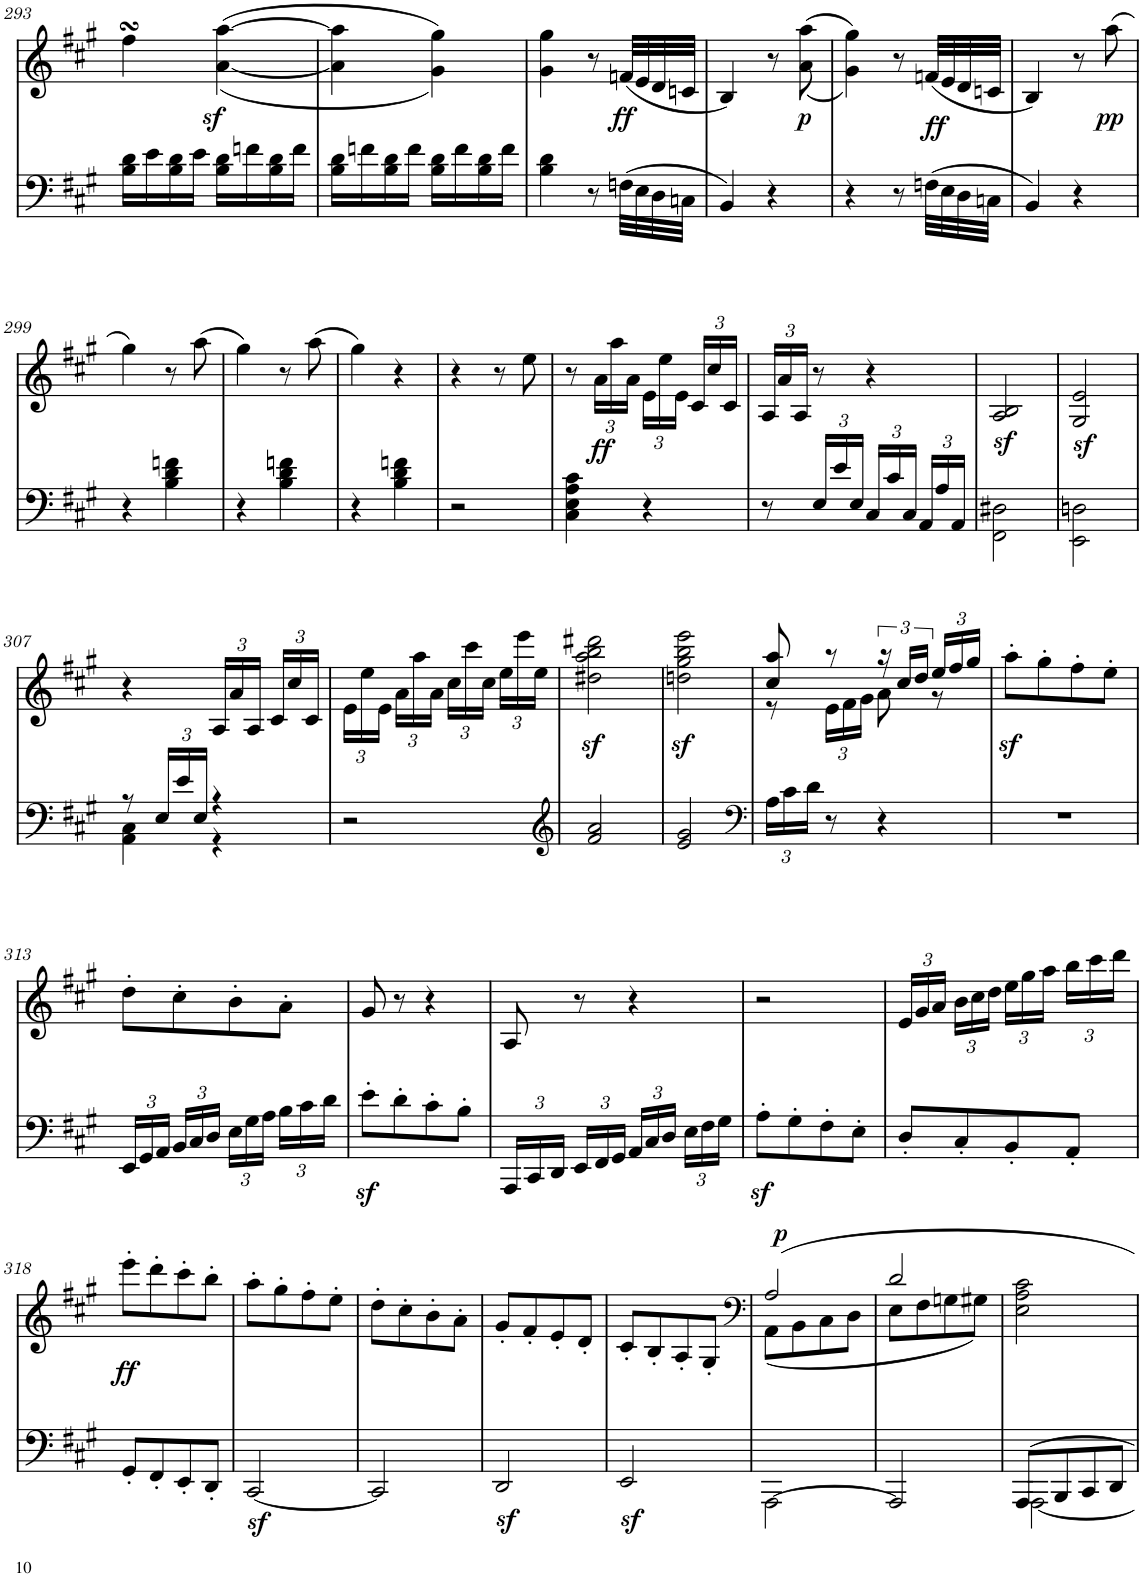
**kern	**kern	**dynam
*part2	*part1	*part1
*staff2	*staff1	*staff1
*I"piano	*I"piano	*
*I'Pno	*I'Pno	*
!!LO:PB:g=z
*clefF4	*clefG2	*
*k[f#c#g#]	*k[f#c#g#]	*
*M2/4	*M2/4	*
=293	=293	=293
16B\ 16d\LL	4ff#sSSS\	.
16e\	.	.
16B\ 16d\	.	.
16e\JJ	.	.
16B\ 16d\LL	(<([4a\z< [4aa\z<	.
16fn\	.	.
16B\ 16d\	.	.
16f\JJ	.	.
=294	=294	=294
16B\ 16d\LL	4a\] 4aa\]	.
16fn\	.	.
16B\ 16d\	.	.
16f\JJ	.	.
16B\ 16d\LL	4g#\ 4gg#\))	.
16f\	.	.
16B\ 16d\	.	.
16f\JJ	.	.
=295	=295	=295
4B\ 4d\	4g#\ 4gg#\	.
8r	8r	.
!	!	!LO:DY:b
(32Fn\LLL	(32fn/LLL	ff
32E\	32e/	.
32D\	32d/	.
32Cn\JJJ	32cn/JJJ	.
=296	=296	=296
4BB/)	4B/)	.
4r	8r	.
!	!	!LO:DY:b
.	(<(8a\ 8aa\	p
=297	=297	=297
4r	4g#\ 4gg#\))	.
8r	8r	.
!	!	!LO:DY:b
(32Fn\LLL	(32fn/LLL	ff
32E\	32e/	.
32D\	32d/	.
32Cn\JJJ	32cn/JJJ	.
=298	=298	=298
4BB/)	4B/)	.
4r	8r	.
!	!	!LO:DY:b
.	(8aa\	pp
!!LO:LB:g=z
=299	=299	=299
4r	4gg#\)	.
4B\ 4d\ 4fn\	8r	.
.	(8aa\	.
=300	=300	=300
4r	4gg#\)	.
4B\ 4d\ 4fn\	8r	.
.	(8aa\	.
=301	=301	=301
4r	4gg#\)	.
4B\ 4d\ 4fn\	4r	.
=302	=302	=302
2r	4r	.
.	8r	.
.	8ee\	.
=303	=303	=303
4C#\ 4E\ 4A\ 4c#\	8r	.
*	*Xbrackettup	*
!	!	!LO:DY:b
.	24a\LL	ff
.	24aa\	.
.	24a\JJ	.
4r	24e\LL	.
.	24ee\	.
.	24e\JJ	.
.	24c#/LL	.
.	24cc#/	.
.	24c#/JJ	.
=304	=304	=304
8r	24A/LL	.
.	24a/	.
.	24A/JJ	.
*Xbrackettup	*	*
24E/LL	8r	.
24e/	.	.
24E/JJ	.	.
24C#/LL	4r	.
24c#/	.	.
24C#/JJ	.	.
24AA/LL	.	.
24A/	.	.
24AA/JJ	.	.
=305	=305	=305
2FF#\z> 2D#X\z>	2A/ 2B/	.
=306	=306	=306
2EE\z> 2Dn\z>	2G#/ 2e/	.
!!LO:LB:g=z
=307	=307	=307
*^	*	*
8r	4AA\ 4C#\	4r	.
24E/LL	.	.	.
24e/	.	.	.
24E/JJ	.	.	.
4r	4r	24A/LL	.
.	.	24a/	.
.	.	24A/JJ	.
.	.	24c#/LL	.
.	.	24cc#/	.
.	.	24c#/JJ	.
*v	*v	*	*
=308	=308	=308
2r	24e\LL	.
.	24ee\	.
.	24e\JJ	.
.	24a\LL	.
.	24aa\	.
.	24a\JJ	.
.	24cc#\LL	.
.	24ccc#\	.
.	24cc#\JJ	.
.	24ee\LL	.
.	24eee\	.
.	24ee\JJ	.
=309	=309	=309
*clefG2	*	*
2f#/ 2a/	2dd#X\z< 2aa\z< 2bb\z< 2ddd#X\z<	.
=310	=310	=310
2e/ 2g#/	2ddn\z< 2gg#\z< 2bb\z< 2eee\z<	.
=311	=311	=311
*clefF4	*	*
*	*^	*
24A\LL	8cc#/ 8aa/	8r	.
24c#\	.	.	.
24d\JJ	.	.	.
8r	8r	24e\LL	.
.	.	24f#\	.
.	.	24g#\JJ	.
*	*brackettup	*	*
4r	24r	8a\	.
.	24cc#/LL	.	.
.	24dd/JJ	.	.
*	*Xbrackettup	*	*
.	24ee/LL	8r	.
.	24ff#/	.	.
.	24gg#/JJ	.	.
*	*v	*v	*
=312	=312	=312
2r	8aaz<'\L	.
.	8gg#'\	.
.	8ff#'\	.
.	8ee'\J	.
!!LO:LB:g=z
=313	=313	=313
24EE/LL	8dd'\L	.
24GG#/	.	.
24AA/JJ	.	.
24BB/LL	8cc#'\	.
24C#/	.	.
24D/JJ	.	.
24E\LL	8b'\	.
24G#\	.	.
24A\JJ	.	.
24B\LL	8a'\J	.
24c#\	.	.
24d\JJ	.	.
=314	=314	=314
8ez<'\L	8g#/	.
8d'\	8r	.
8c#'\	4r	.
8B'\J	.	.
=315	=315	=315
24AAA/LL	8A/	.
24CC#/	.	.
24DD/JJ	.	.
24EE/LL	8r	.
24FF#/	.	.
24GG#/JJ	.	.
24AA/LL	4r	.
24C#/	.	.
24D/JJ	.	.
24E\LL	.	.
24F#\	.	.
24G#\JJ	.	.
=316	=316	=316
8Az<'\L	2r	.
8G#'\	.	.
8F#'\	.	.
8E'\J	.	.
=317	=317	=317
8D'/L	24e/LL	.
.	24g#/	.
.	24a/JJ	.
8C#'/	24b\LL	.
.	24cc#\	.
.	24dd\JJ	.
8BB'/	24ee\LL	.
.	24gg#\	.
.	24aa\JJ	.
8AA'/J	24bb\LL	.
.	24ccc#\	.
.	24ddd\JJ	.
!!LO:LB:g=z
=318	=318	=318
!	!	!LO:DY:b
8GG#'/L	8eee'\L	ff
8FF#'/	8ddd'\	.
8EE'/	8ccc#'\	.
8DD'/J	8bb'\J	.
=319	=319	=319
[2CC#z</	8aa'\L	.
.	8gg#'\	.
.	8ff#'\	.
.	8ee'\J	.
=320	=320	=320
2CC#/]	8dd'\L	.
.	8cc#'\	.
.	8b'\	.
.	8a'\J	.
=321	=321	=321
2DDz</	8g#'/L	.
.	8f#'/	.
.	8e'/	.
.	8d'/J	.
=322	=322	=322
2EEz</	8c#'/L	.
.	8B'/	.
.	8A'/	.
.	8G#'/J	.
=323	=323	=323
*	*clefF4	*
*	*^	*
!	!	!	!LO:DY:a
[2AAA\	2A/	(8AA\L	p
.	.	8BB\	.
.	.	8C#\	.
.	.	8D\J	.
=324	=324	=324	=324
2AAA/]	2d/	8E\L	.
.	.	8F#\	.
.	.	8Gn\	.
.	.	8G#X\J)	.
*	*v	*v	*
=325	=325	=325
*^	*	*
8AAA/L	[2AAA\	2E\ 2A\ 2c#\	.
8BBB/	.	.	.
8CC#/	.	.	.
8DD/J	.	.	.
*v	*v	*	*
=	=	=
*-	*-	*-
